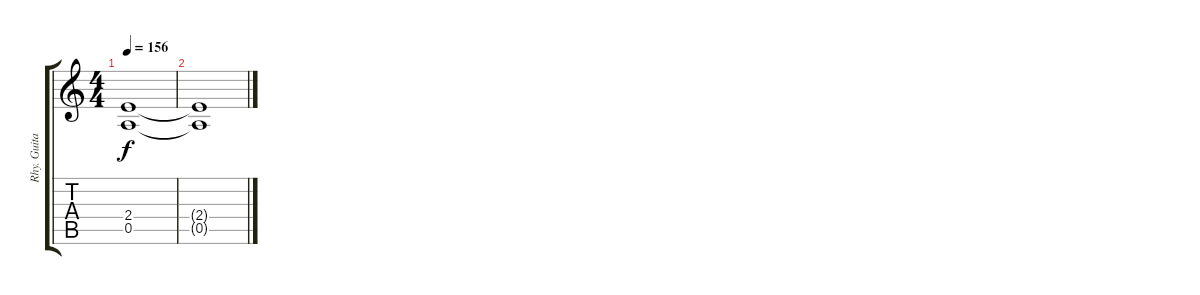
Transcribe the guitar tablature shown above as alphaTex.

\track ("Rhy. Guitar 1" "Rhy. Guita") {instrument distortionguitar}
\staff {score tabs}
\tuning (E4 B3 G3 D3 A2 E2) {hide}
\ts (4 4)
\tempo 156
\clef g2
\ks c
(2.4 0.5).1{dy f} |
(2.4{t} 0.5{t}).1
